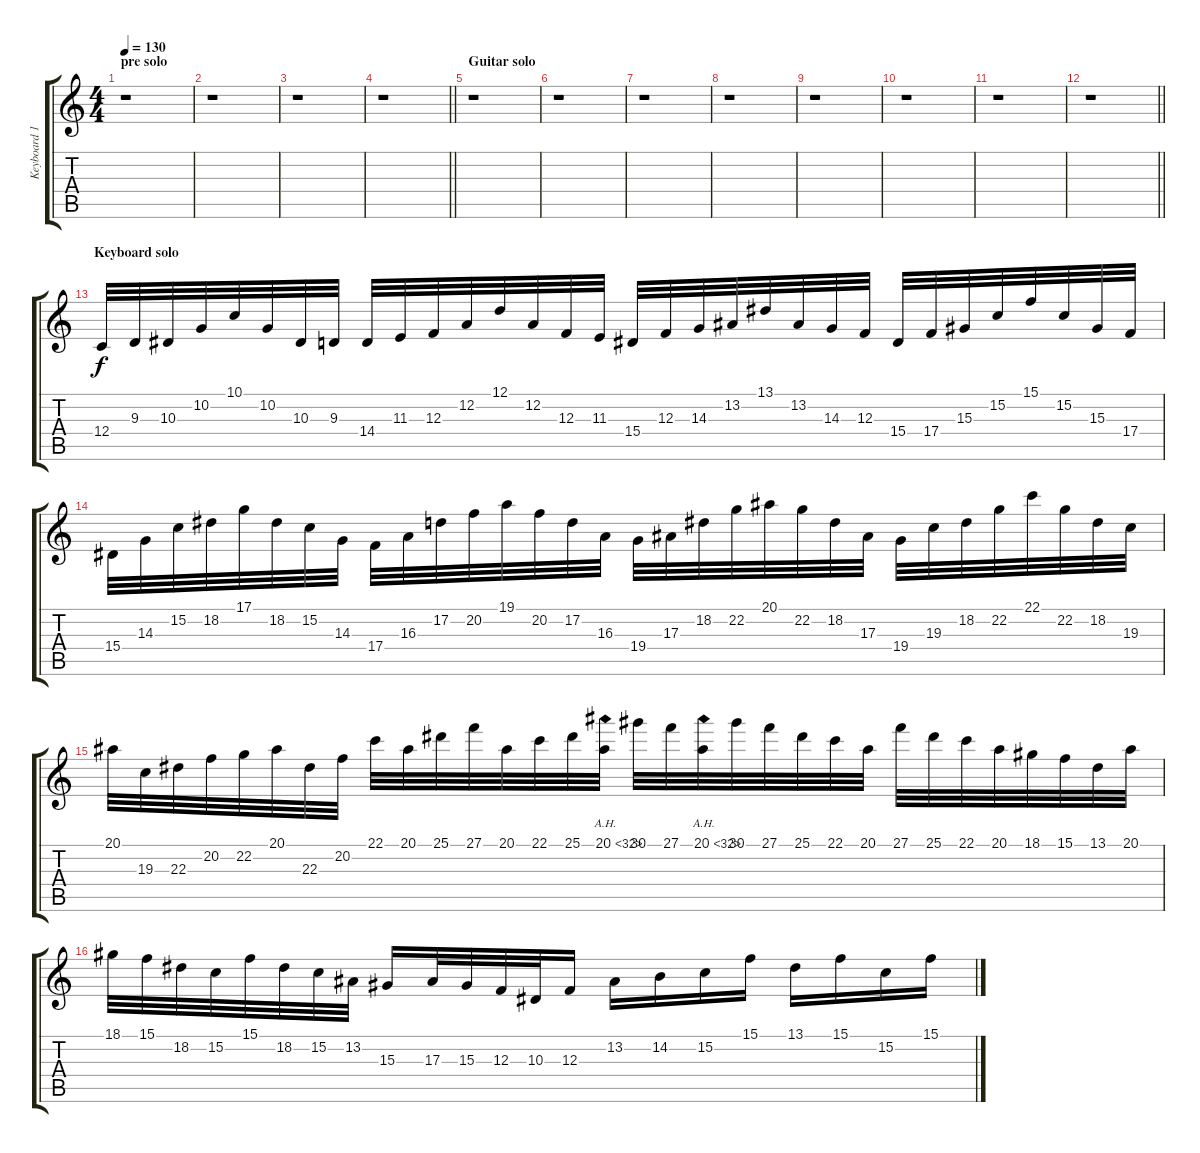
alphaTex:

\track ("Keyboard 1 (Lead)" "Keyboard 1") {instrument synthbrass1}
\staff {score tabs}
\tuning (D4 A3 F3 C3 G2 C2) {hide}
\ts (4 4)
\section ("" "pre solo")
\tempo 130
\clef g2
\ks c
r.1{dy f} |
r.1 |
r.1 |
\barLineRight lightlight
r.1 |
\section ("" "Guitar solo")
r.1 |
r.1 |
r.1 |
r.1 |
r.1 |
r.1 |
r.1 |
\barLineRight lightlight
r.1 |
\section ("" "Keyboard solo")
12.4.32{volume 14} 9.3.32 10.3.32 10.2.32 10.1.32 10.2.32 10.3.32 9.3.32 14.4.32 11.3.32 12.3.32 12.2.32 12.1.32 12.2.32 12.3.32 11.3.32 15.4.32 12.3.32 14.3.32 13.2.32 13.1.32 13.2.32 14.3.32 12.3.32 15.4.32 17.4.32 15.3.32 15.2.32 15.1.32 15.2.32 15.3.32 17.4.32 |
15.4.32 14.3.32 15.2.32 18.2.32 17.1.32 18.2.32 15.2.32 14.3.32 17.4.32 16.3.32 17.2.32 20.2.32 19.1.32 20.2.32 17.2.32 16.3.32 19.4.32 17.3.32 18.2.32 22.2.32 20.1.32 22.2.32 18.2.32 17.3.32 19.4.32 19.3.32 18.2.32 22.2.32 22.1.32 22.2.32 18.2.32 19.3.32 |
20.1.32 19.3.32 22.3.32 20.2.32 22.2.32 20.1.32 22.3.32 20.2.32 22.1.32 20.1.32 25.1.32 27.1.32 20.1.32 22.1.32 25.1.32 20.1{ah 12}.32 30.1.32 27.1.32 20.1{ah 12}.32 30.1.32 27.1.32 25.1.32 22.1.32 20.1.32 27.1.32 25.1.32 22.1.32 20.1.32 18.1.32 15.1.32 13.1.32 20.1.32 |
18.1.32 15.1.32 18.2.32 15.2.32 15.1.32 18.2.32 15.2.32 13.2.32 15.3.16 17.3.32 15.3.32 12.3.32 10.3.32 12.3.16 13.2.16 14.2.16 15.2.16 15.1.16 13.1.16 15.1.16 15.2.16 15.1.16
